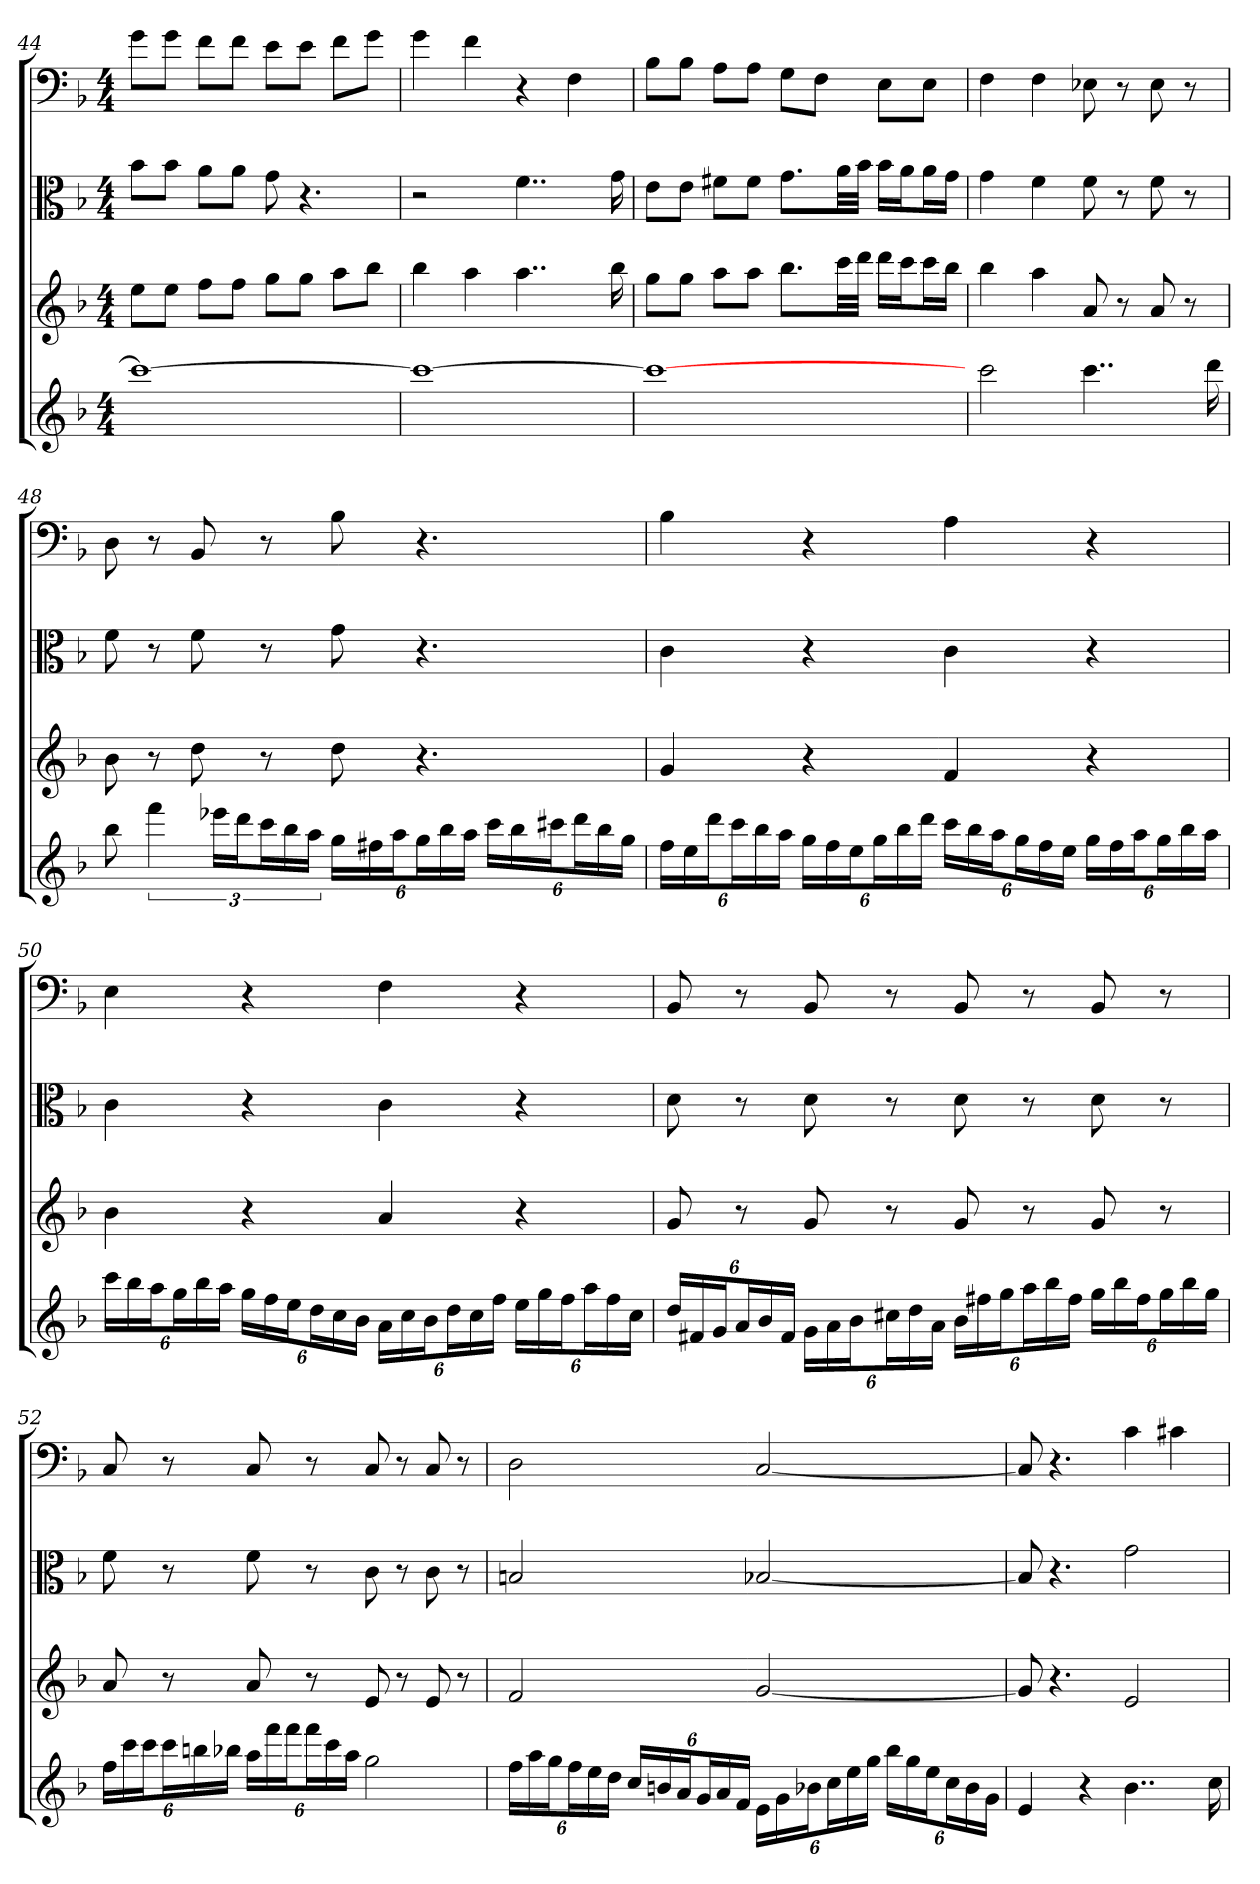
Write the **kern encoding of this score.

**kern	**kern	**kern	**kern
*part4	*part3	*part2	*part1
*staff4	*staff3	*staff2	*staff1
*	*	*clefC3	*clefF4
*k[b-]	*k[b-]	*k[b-]	*k[b-]
*F:	*F:	*F:	*F:
*M4/4	*M4/4	*M4/4	*M4/4
=44	=44	=44	=44
1ccc_	8eeL	8b-\L	8g\L
.	8eeJ	8b-\J	8g\J
.	8ffL	8a\L	8f\L
.	8ffJ	8a\J	8f\J
.	8ggL	8g	8e\L
.	8ggJ	4.r	8e\J
.	8aaL	.	8f\L
.	8bb-J	.	8g\J
=45	=45	=45	=45
1ccc_	4bb-	2r	4g
.	4aa	.	4f
.	4..aa	4..f	4r
.	.	.	4F
.	16bb-	16g	.
=46	=46	=46	=46
1ccc_	8ggL	8e\L	8B-\L
.	8ggJ	8e\J	8B-\J
.	8aaL	8f#X\L	8A\L
.	8aaJ	8f#\J	8A\J
.	8.bb-L	8.g\L	8G\L
.	.	.	8F\J
.	32cccLL	32a\LL	.
.	32dddJJJ	32b-\JJJ	.
.	16dddLL	16b-\LL	8E\L
.	16cccJ	16a\J	.
.	16cccL	16a\L	8E\J
.	16bb-JJ	16g\JJ	.
=47	=47	=47	=47
2ccc	4bb-	4g	4F
.	4aa	4f	4F
4..ccc	8a	8f	8E-X
.	8r	8r	8r
.	8a	8f	8E-
.	8r	8r	8r
16ddd	.	.	.
=48	=48	=48	=48
8bb-	8b-	8f	8D
6fff	8r	8r	8r
.	8dd	8f	8BB-
24eee-XLL	.	.	.
24dddJ	.	.	.
24cccL	8r	8r	8r
24bb-	.	.	.
24aaJJ	.	.	.
24ggLL	8dd	8g	8B-
24ff#X	.	.	.
24aaJ	.	.	.
24ggL	4.r	4.r	4.r
24bb-	.	.	.
24aaJJ	.	.	.
24cccLL	.	.	.
24bb-	.	.	.
24ccc#XJ	.	.	.
24dddL	.	.	.
24bb-	.	.	.
24ggJJ	.	.	.
=49	=49	=49	=49
24ffLL	4g	4c	4B-
24ee	.	.	.
24dddJ	.	.	.
24cccL	.	.	.
24bb-	.	.	.
24aaJJ	.	.	.
24ggLL	4r	4r	4r
24ff	.	.	.
24eeJ	.	.	.
24ggL	.	.	.
24bb-	.	.	.
24dddJJ	.	.	.
24cccLL	4f	4c	4A
24bb-	.	.	.
24aaJ	.	.	.
24ggL	.	.	.
24ff	.	.	.
24eeJJ	.	.	.
24ggLL	4r	4r	4r
24ff	.	.	.
24aaJ	.	.	.
24ggL	.	.	.
24bb-	.	.	.
24aaJJ	.	.	.
=50	=50	=50	=50
24cccLL	4b-	4c	4E
24bb-	.	.	.
24aaJ	.	.	.
24ggL	.	.	.
24bb-	.	.	.
24aaJJ	.	.	.
24ggLL	4r	4r	4r
24ff	.	.	.
24eeJ	.	.	.
24ddL	.	.	.
24cc	.	.	.
24b-JJ	.	.	.
24aLL	4a	4c	4F
24cc	.	.	.
24b-J	.	.	.
24ddL	.	.	.
24cc	.	.	.
24ffJJ	.	.	.
24eeLL	4r	4r	4r
24gg	.	.	.
24ffJ	.	.	.
24aaL	.	.	.
24ff	.	.	.
24ccJJ	.	.	.
=51	=51	=51	=51
24ddLL	8g	8d	8BB-
24f#X	.	.	.
24gJ	.	.	.
24aL	8r	8r	8r
24b-	.	.	.
24f#JJ	.	.	.
24gLL	8g	8d	8BB-
24a	.	.	.
24b-J	.	.	.
24cc#XL	8r	8r	8r
24dd	.	.	.
24aJJ	.	.	.
24b-LL	8g	8d	8BB-
24ff#X	.	.	.
24ggJ	.	.	.
24aaL	8r	8r	8r
24bb-	.	.	.
24ff#JJ	.	.	.
24ggLL	8g	8d	8BB-
24bb-	.	.	.
24ff#J	.	.	.
24ggL	8r	8r	8r
24bb-	.	.	.
24ggJJ	.	.	.
=52	=52	=52	=52
24ffLL	8a	8f	8C
24ccc	.	.	.
24cccJ	.	.	.
24cccL	8r	8r	8r
24bbn	.	.	.
24bb-XJJ	.	.	.
24aaLL	8a	8f	8C
24fff	.	.	.
24fffJ	.	.	.
24fffL	8r	8r	8r
24ccc	.	.	.
24aaJJ	.	.	.
2gg	8e	8c	8C
.	8r	8r	8r
.	8e	8c	8C
.	8r	8r	8r
=53	=53	=53	=53
24ffLL	2f	2Bn	2D
24aa	.	.	.
24ggJ	.	.	.
24ffL	.	.	.
24ee	.	.	.
24ddJJ	.	.	.
24ccLL	.	.	.
24bn	.	.	.
24aJ	.	.	.
24gL	.	.	.
24a	.	.	.
24fJJ	.	.	.
24eLL	[2g	[2B-X	[2C
24g	.	.	.
24b-XJ	.	.	.
24ccL	.	.	.
24ee	.	.	.
24ggJJ	.	.	.
24bb-LL	.	.	.
24gg	.	.	.
24eeJ	.	.	.
24ccL	.	.	.
24b-	.	.	.
24gJJ	.	.	.
=54	=54	=54	=54
4e	8g]	8B-]	8C]
.	4.r	4.r	4.r
4r	.	.	.
4..b-	2e	2g	4c
.	.	.	4c#X
16cc	.	.	.
=	=	=	=
*-	*-	*-	*-
